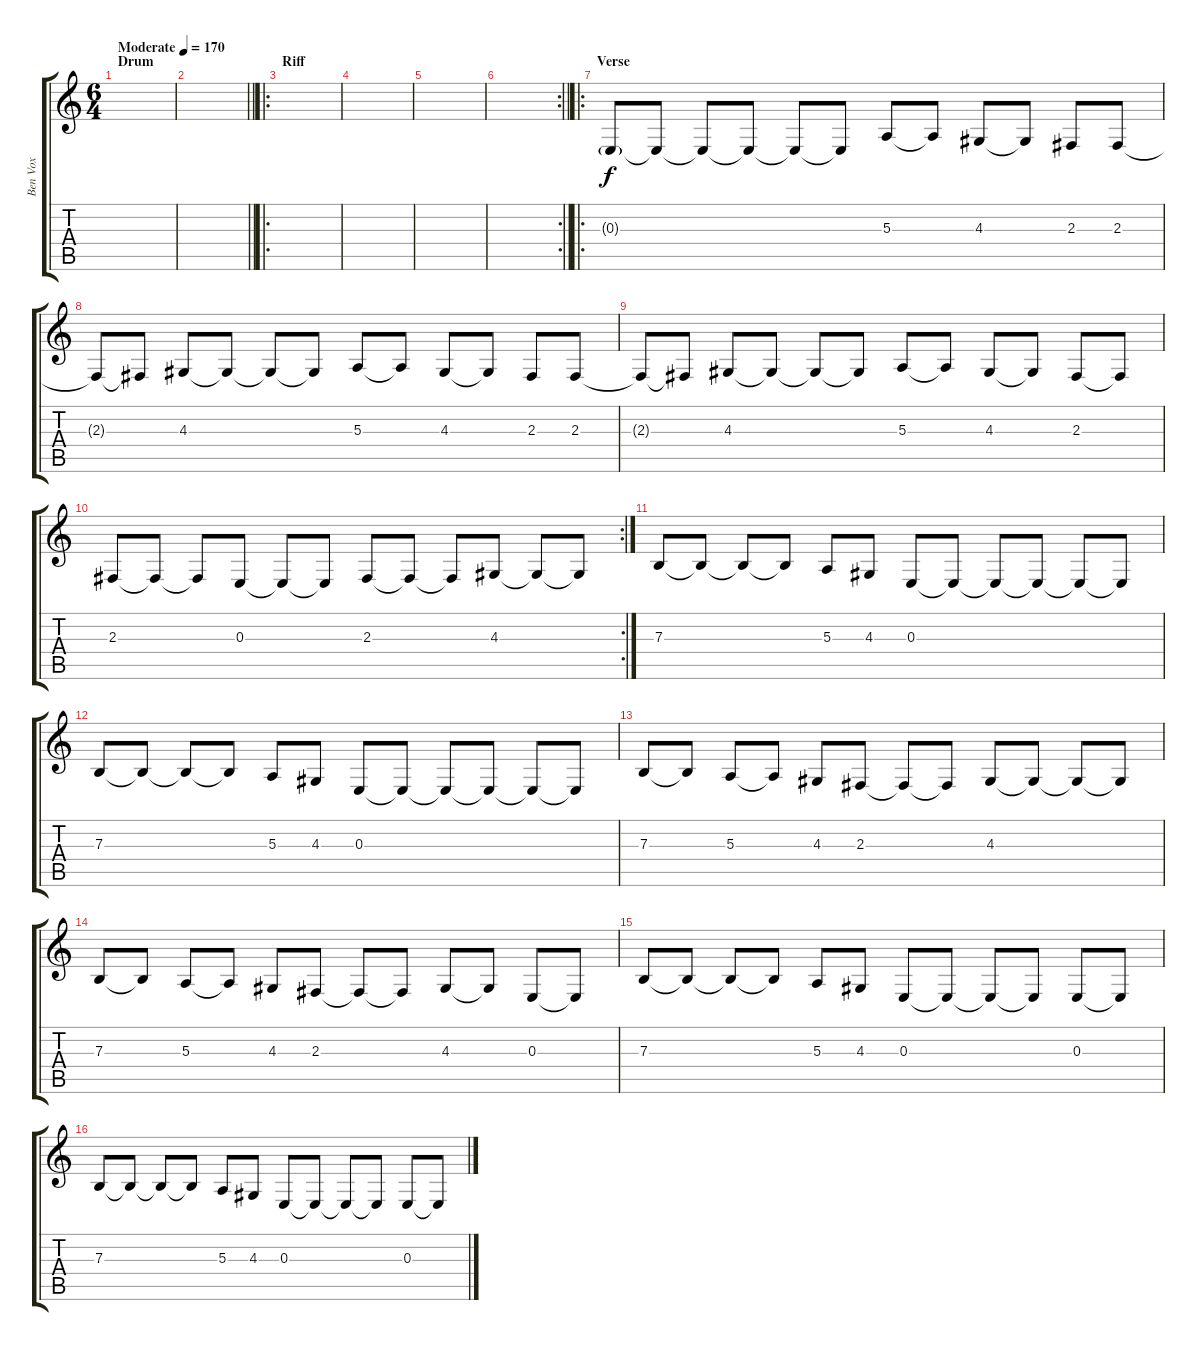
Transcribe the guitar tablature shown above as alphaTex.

\track ("Ben Vox" "Ben Vox") {instrument lead2sawtooth}
\staff {score tabs}
\tuning (Db4 Ab3 E3 B2 Gb2 B1) {hide}
\ts (6 4)
\section ("" "Drum")
\tempo (170 "Moderate")
\clef g2
\ks c
|
\barLineRight lightlight
|
\ro
\section ("" "Riff")
|
|
|
\rc 2
\barLineRight lightlight
|
\ro
\section ("" "Verse")
0.3{g}.8 0.3{t}.8{dy f} 0.3{t}.8 0.3{t}.8 0.3{t}.8 0.3{t}.8 5.3.8 5.3{t}.8 4.3.8 4.3{t}.8 2.3.8 2.3.8 |
2.3{t}.8 2.3{t}.8 4.3.8 4.3{t}.8 4.3{t}.8 4.3{t}.8 5.3.8 5.3{t}.8 4.3.8 4.3{t}.8 2.3.8 2.3.8 |
2.3{t}.8 2.3{t}.8 4.3.8 4.3{t}.8 4.3{t}.8 4.3{t}.8 5.3.8 5.3{t}.8 4.3.8 4.3{t}.8 2.3.8 2.3{t}.8 |
\rc 2
2.3.8 2.3{t}.8 2.3{t}.8 0.3.8 0.3{t}.8 0.3{t}.8 2.3.8 2.3{t}.8 2.3{t}.8 4.3.8 4.3{t}.8 4.3{t}.8 |
7.3.8 7.3{t}.8 7.3{t}.8 7.3{t}.8 5.3.8 4.3.8 0.3.8 0.3{t}.8 0.3{t}.8 0.3{t}.8 0.3{t}.8 0.3{t}.8 |
7.3.8 7.3{t}.8 7.3{t}.8 7.3{t}.8 5.3.8 4.3.8 0.3.8 0.3{t}.8 0.3{t}.8 0.3{t}.8 0.3{t}.8 0.3{t}.8 |
7.3.8 7.3{t}.8 5.3.8 5.3{t}.8 4.3.8 2.3.8 2.3{t}.8 2.3{t}.8 4.3.8 4.3{t}.8 4.3{t}.8 4.3{t}.8 |
7.3.8 7.3{t}.8 5.3.8 5.3{t}.8 4.3.8 2.3.8 2.3{t}.8 2.3{t}.8 4.3.8 4.3{t}.8 0.3.8 0.3{t}.8 |
7.3.8 7.3{t}.8 7.3{t}.8 7.3{t}.8 5.3.8 4.3.8 0.3.8 0.3{t}.8 0.3{t}.8 0.3{t}.8 0.3.8 0.3{t}.8 |
7.3.8 7.3{t}.8 7.3{t}.8 7.3{t}.8 5.3.8 4.3.8 0.3.8 0.3{t}.8 0.3{t}.8 0.3{t}.8 0.3.8 0.3{t}.8
